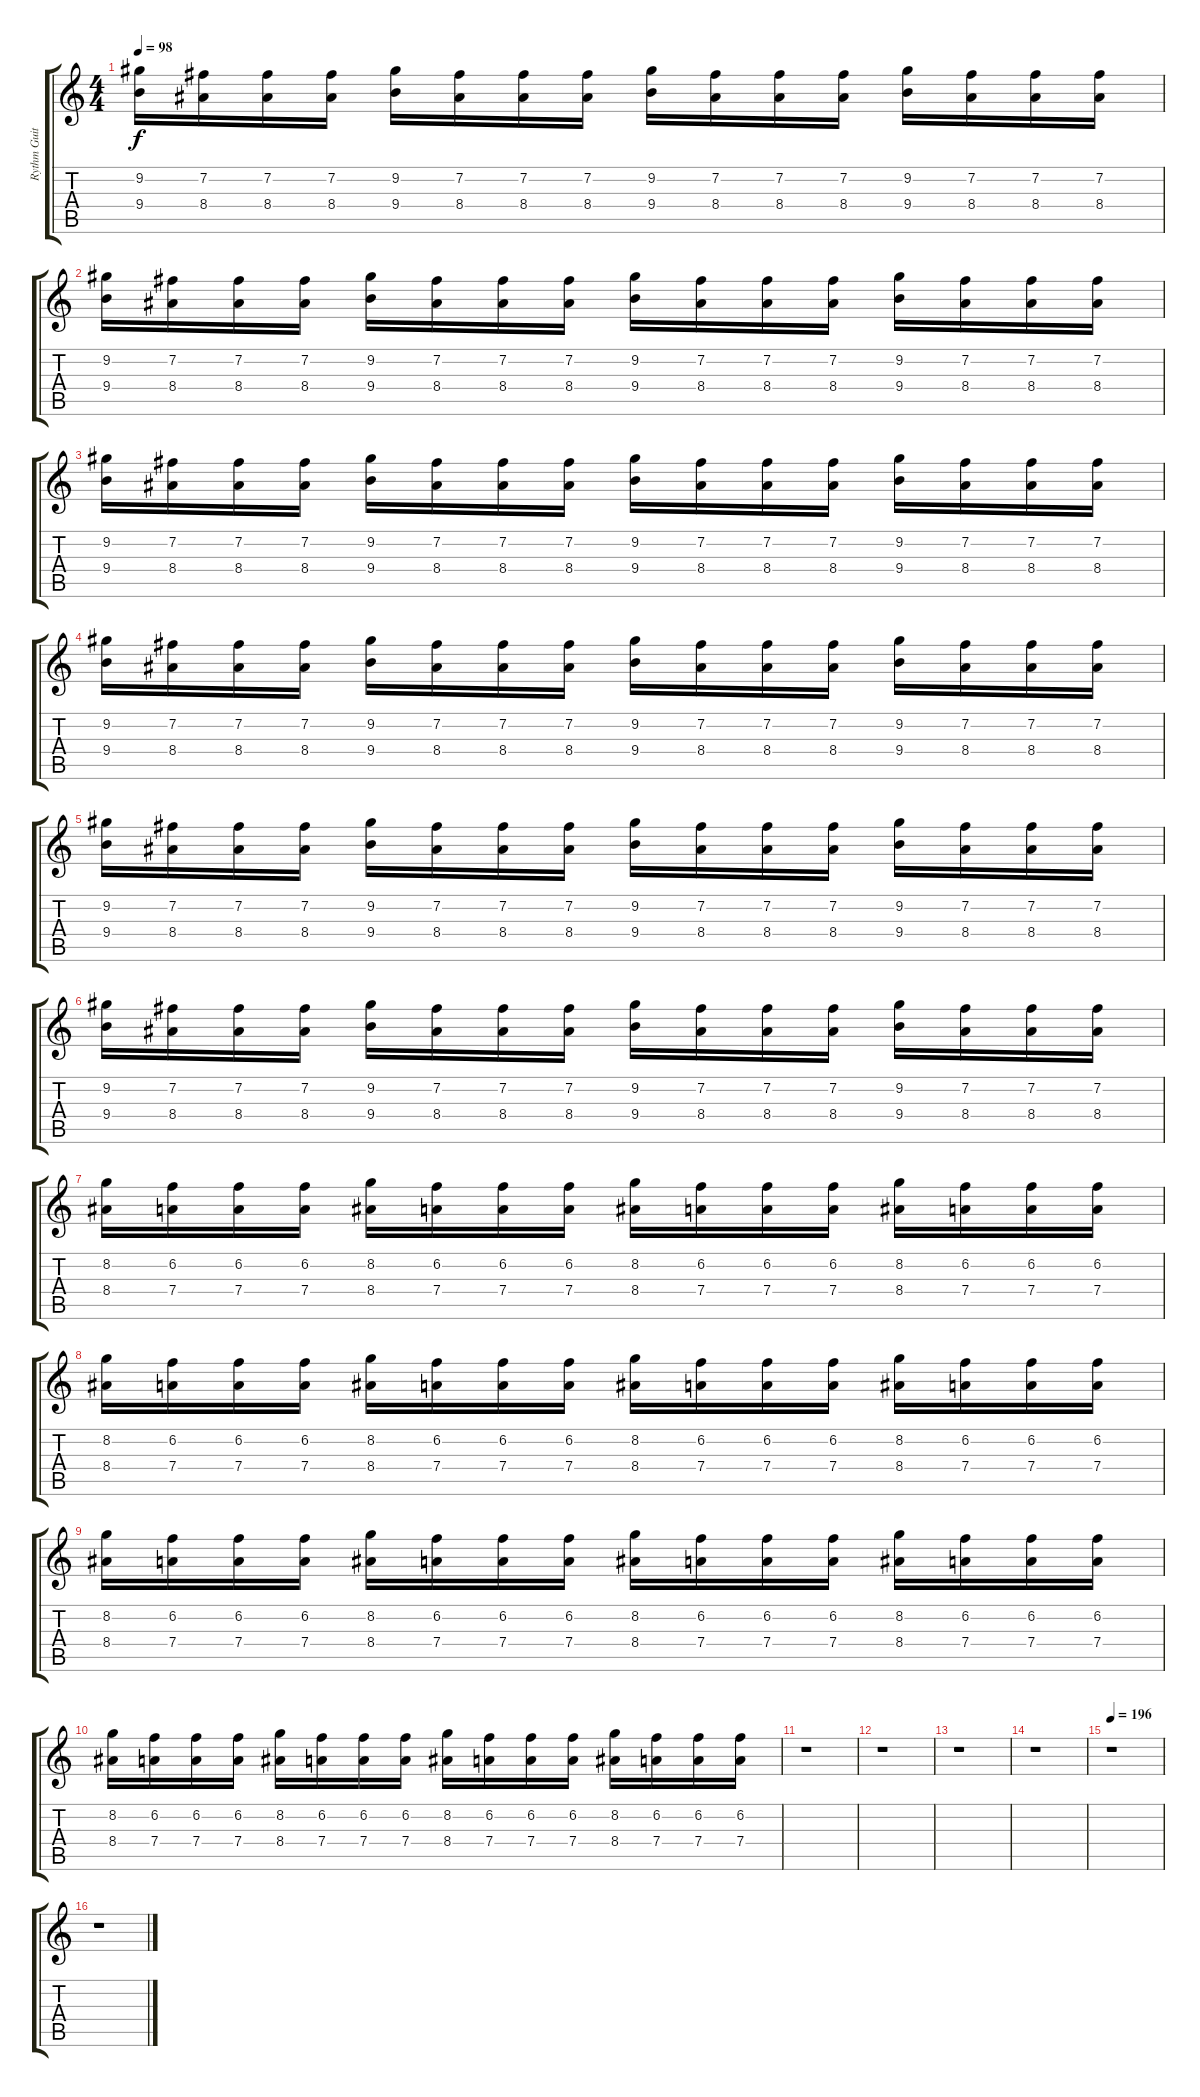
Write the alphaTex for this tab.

\track ("Rythm Guitar 2 (Clean) " "Rythm Guit") {instrument electricguitarclean}
\staff {score tabs}
\tuning (E4 B3 G3 D3 A2 E2) {hide}
\ts (4 4)
\tempo 98
\clef g2
\ks c
(9.2 9.4).16{dy f} (7.2 8.4).16 (7.2 8.4).16 (7.2 8.4).16 (9.2 9.4).16 (7.2 8.4).16 (7.2 8.4).16 (7.2 8.4).16 (9.2 9.4).16 (7.2 8.4).16 (7.2 8.4).16 (7.2 8.4).16 (9.2 9.4).16 (7.2 8.4).16 (7.2 8.4).16 (7.2 8.4).16 |
(9.2 9.4).16 (7.2 8.4).16 (7.2 8.4).16 (7.2 8.4).16 (9.2 9.4).16 (7.2 8.4).16 (7.2 8.4).16 (7.2 8.4).16 (9.2 9.4).16 (7.2 8.4).16 (7.2 8.4).16 (7.2 8.4).16 (9.2 9.4).16 (7.2 8.4).16 (7.2 8.4).16 (7.2 8.4).16 |
(9.2 9.4).16 (7.2 8.4).16 (7.2 8.4).16 (7.2 8.4).16 (9.2 9.4).16 (7.2 8.4).16 (7.2 8.4).16 (7.2 8.4).16 (9.2 9.4).16 (7.2 8.4).16 (7.2 8.4).16 (7.2 8.4).16 (9.2 9.4).16 (7.2 8.4).16 (7.2 8.4).16 (7.2 8.4).16 |
(9.2 9.4).16 (7.2 8.4).16 (7.2 8.4).16 (7.2 8.4).16 (9.2 9.4).16 (7.2 8.4).16 (7.2 8.4).16 (7.2 8.4).16 (9.2 9.4).16 (7.2 8.4).16 (7.2 8.4).16 (7.2 8.4).16 (9.2 9.4).16 (7.2 8.4).16 (7.2 8.4).16 (7.2 8.4).16 |
(9.2 9.4).16 (7.2 8.4).16 (7.2 8.4).16 (7.2 8.4).16 (9.2 9.4).16 (7.2 8.4).16 (7.2 8.4).16 (7.2 8.4).16 (9.2 9.4).16 (7.2 8.4).16 (7.2 8.4).16 (7.2 8.4).16 (9.2 9.4).16 (7.2 8.4).16 (7.2 8.4).16 (7.2 8.4).16 |
(9.2 9.4).16 (7.2 8.4).16 (7.2 8.4).16 (7.2 8.4).16 (9.2 9.4).16 (7.2 8.4).16 (7.2 8.4).16 (7.2 8.4).16 (9.2 9.4).16 (7.2 8.4).16 (7.2 8.4).16 (7.2 8.4).16 (9.2 9.4).16 (7.2 8.4).16 (7.2 8.4).16 (7.2 8.4).16 |
(8.2 8.4).16 (6.2 7.4).16 (6.2 7.4).16 (6.2 7.4).16 (8.2 8.4).16 (6.2 7.4).16 (6.2 7.4).16 (6.2 7.4).16 (8.2 8.4).16 (6.2 7.4).16 (6.2 7.4).16 (6.2 7.4).16 (8.2 8.4).16 (6.2 7.4).16 (6.2 7.4).16 (6.2 7.4).16 |
(8.2 8.4).16 (6.2 7.4).16 (6.2 7.4).16 (6.2 7.4).16 (8.2 8.4).16 (6.2 7.4).16 (6.2 7.4).16 (6.2 7.4).16 (8.2 8.4).16 (6.2 7.4).16 (6.2 7.4).16 (6.2 7.4).16 (8.2 8.4).16 (6.2 7.4).16 (6.2 7.4).16 (6.2 7.4).16 |
(8.2 8.4).16 (6.2 7.4).16 (6.2 7.4).16 (6.2 7.4).16 (8.2 8.4).16 (6.2 7.4).16 (6.2 7.4).16 (6.2 7.4).16 (8.2 8.4).16 (6.2 7.4).16 (6.2 7.4).16 (6.2 7.4).16 (8.2 8.4).16 (6.2 7.4).16 (6.2 7.4).16 (6.2 7.4).16 |
(8.2 8.4).16 (6.2 7.4).16 (6.2 7.4).16 (6.2 7.4).16 (8.2 8.4).16 (6.2 7.4).16 (6.2 7.4).16 (6.2 7.4).16 (8.2 8.4).16 (6.2 7.4).16 (6.2 7.4).16 (6.2 7.4).16 (8.2 8.4).16 (6.2 7.4).16 (6.2 7.4).16 (6.2 7.4).16 |
r.1 |
r.1 |
r.1 |
r.1 |
\tempo 196
r.1 |
r.1
